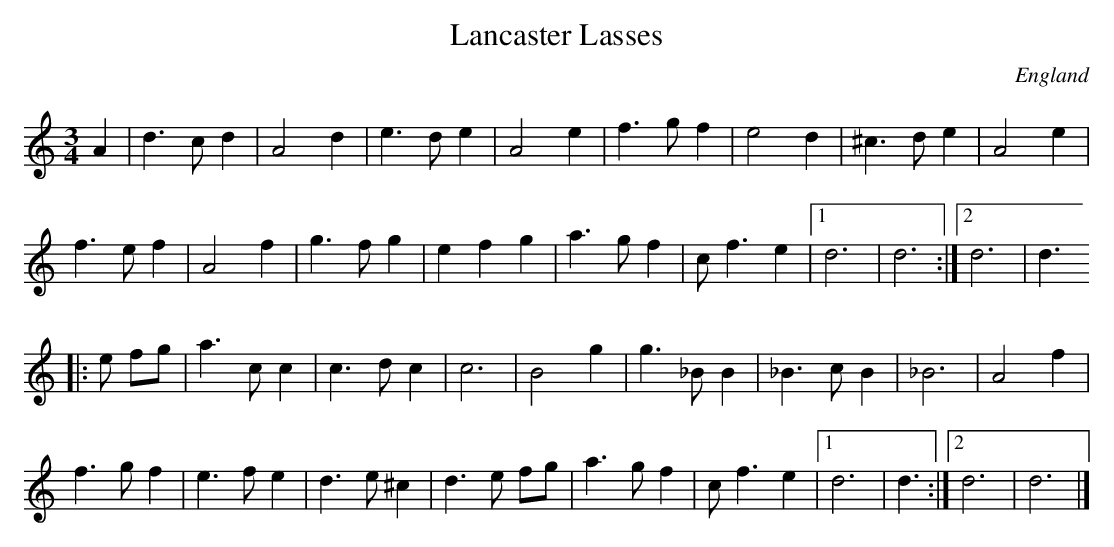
X:1
T:Lancaster Lasses
M:3/4
O:England
K:D dorian
A2 | \
d3 c d2 | A4 d2 | e3 d e2 | A4 e2 |\
f3 g f2 | e4 d2 | ^c3 d e2 | A4 e2 |
f3 e f2 | A4 f2 | g3 f g2 | e2 f2 g2 |\
a3 g f2 | c f3 e2 |1 d6 | d6 :|2 d6 | d3
|:e fg| \
a3 c c2 | c3 d c2 | c6 | B4 g2 | \
g3 _B B2 | _B3 c B2 | _B6 | A4 f2 |
f3 g f2 | e3 f e2 | d3 e ^c2 | d3 e fg |\
a3 g f2 | c f3 e2 |1 d6 | d3 :|2 d6 | d6 |]
